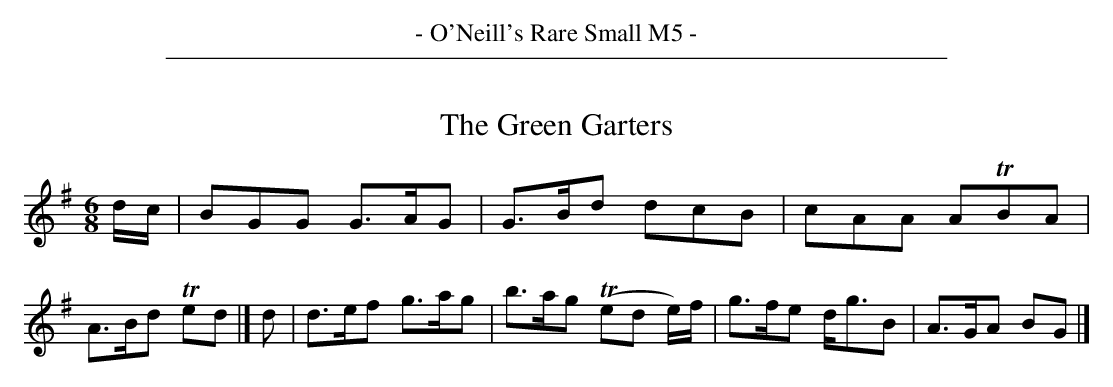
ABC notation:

X:1
T: The Green Garters
M: 6/8
L: 1/8
K: G
d/c/ |\
BGG G>AG | G>Bd dcB | cAA ATBA | A>Bd Ted |]\
d |\
d>ef g>ag | b>ag (Ted e/)f/ | g>fe d<gB | A>GA BG |]
